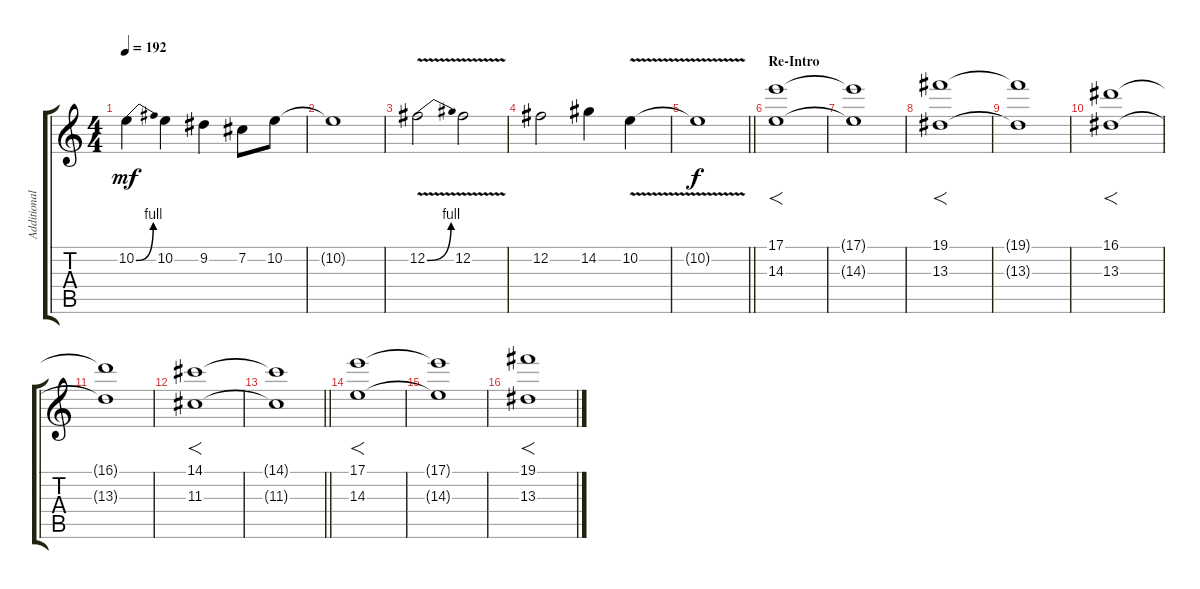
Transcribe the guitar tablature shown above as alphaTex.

\track ("Additional II" "Additional") {instrument distortionguitar}
\staff {score tabs}
\tuning (B3 Gb3 D3 A2 E2 B1) {hide}
\ts (4 4)
\tempo 192
\clef g2
\ks c
10.2{be (bend 0 0 60 4)}.4{dy mf} 10.2.4 9.2.4 7.2.8 10.2.8 |
10.2{t}.1 |
12.2{be (bend 0 0 60 4) v}.2 12.2{v}.2 |
12.2.2 14.2.4 10.2{v}.4 |
\barLineRight lightlight
10.2{t}.1{dy f} |
\section ("" "Re-Intro")
(17.1 14.3).1{f volume 8} |
(17.1{t} 14.3{t}).1 |
(19.1 13.3).1{f} |
(19.1{t} 13.3{t}).1 |
(16.1 13.3).1{f} |
(16.1{t} 13.3{t}).1 |
(14.1 11.3).1{f} |
\barLineRight lightlight
(14.1{t} 11.3{t}).1 |
\section ("" "")
(17.1 14.3).1{f} |
(17.1{t} 14.3{t}).1 |
(19.1 13.3).1{f}
